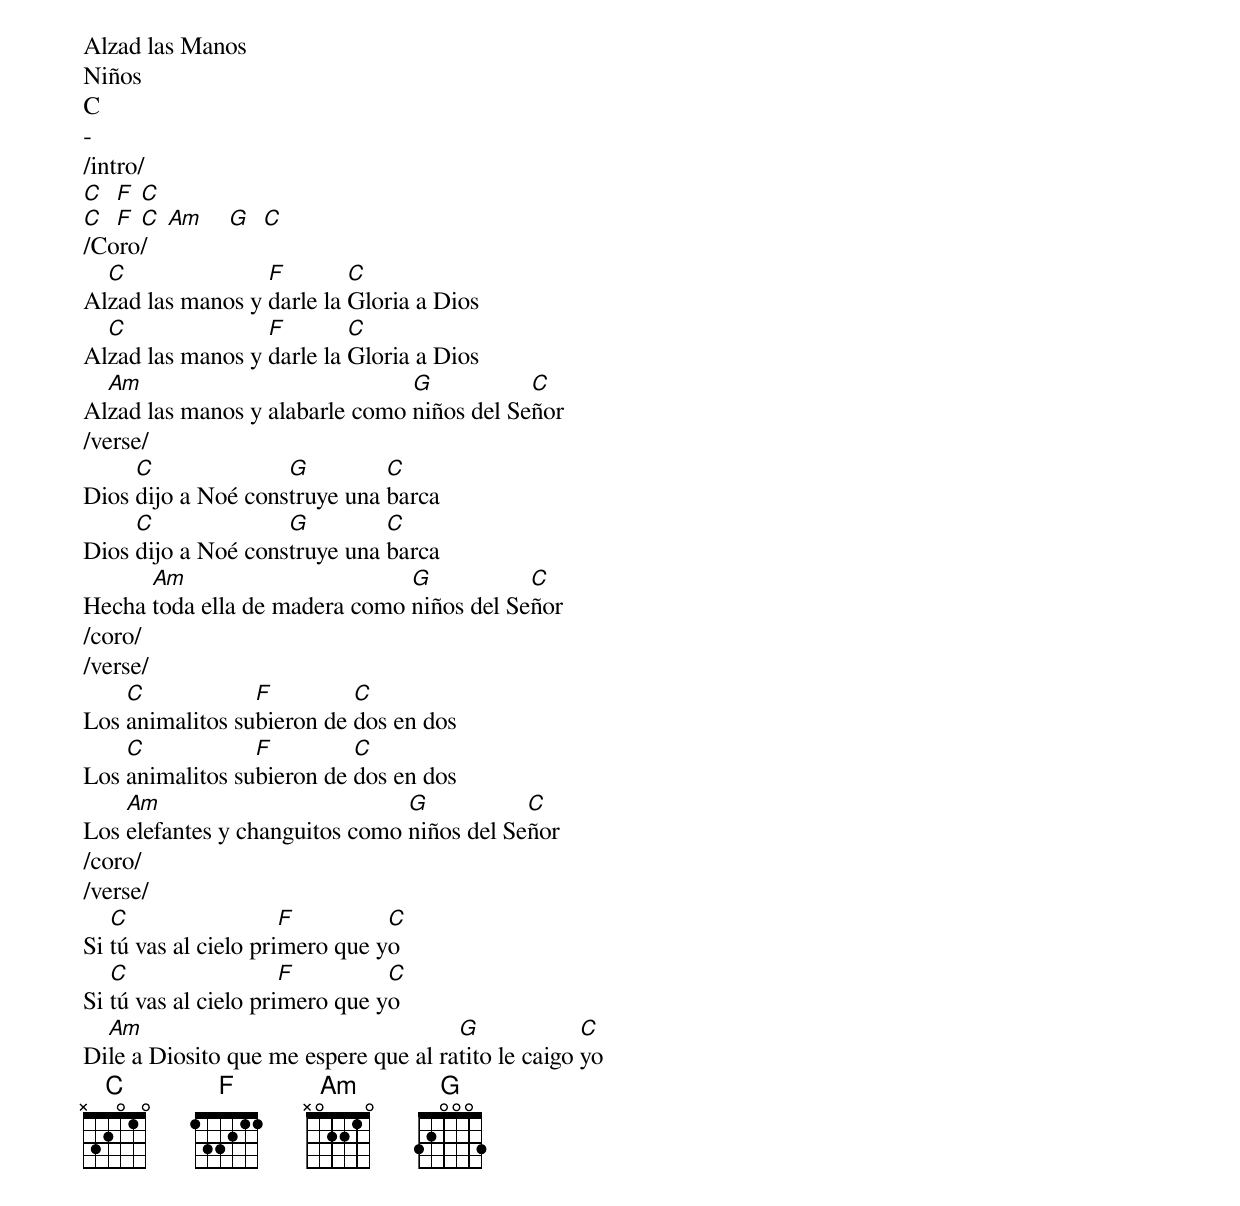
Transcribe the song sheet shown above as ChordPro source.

Alzad las Manos
Niños
C
-
/intro/
[C]  [F] [C]
[C]  [F] [C] [Am]    [G]  [C]
/Coro/
Al[C]zad las manos y [F]darle la [C]Gloria a Dios
Al[C]zad las manos y [F]darle la [C]Gloria a Dios
Al[Am]zad las manos y alabarle como [G]niños del Se[C]ñor
/verse/
Dios [C]dijo a Noé cons[G]truye una [C]barca
Dios [C]dijo a Noé cons[G]truye una [C]barca
Hecha [Am]toda ella de madera como [G]niños del Se[C]ñor
/coro/
/verse/
Los [C]animalitos su[F]bieron de [C]dos en dos
Los [C]animalitos su[F]bieron de [C]dos en dos
Los [Am]elefantes y changuitos como [G]niños del Se[C]ñor
/coro/
/verse/
Si [C]tú vas al cielo pri[F]mero que y[C]o
Si [C]tú vas al cielo pri[F]mero que y[C]o
Di[Am]le a Diosito que me espere que al ra[G]tito le caigo [C]yo
